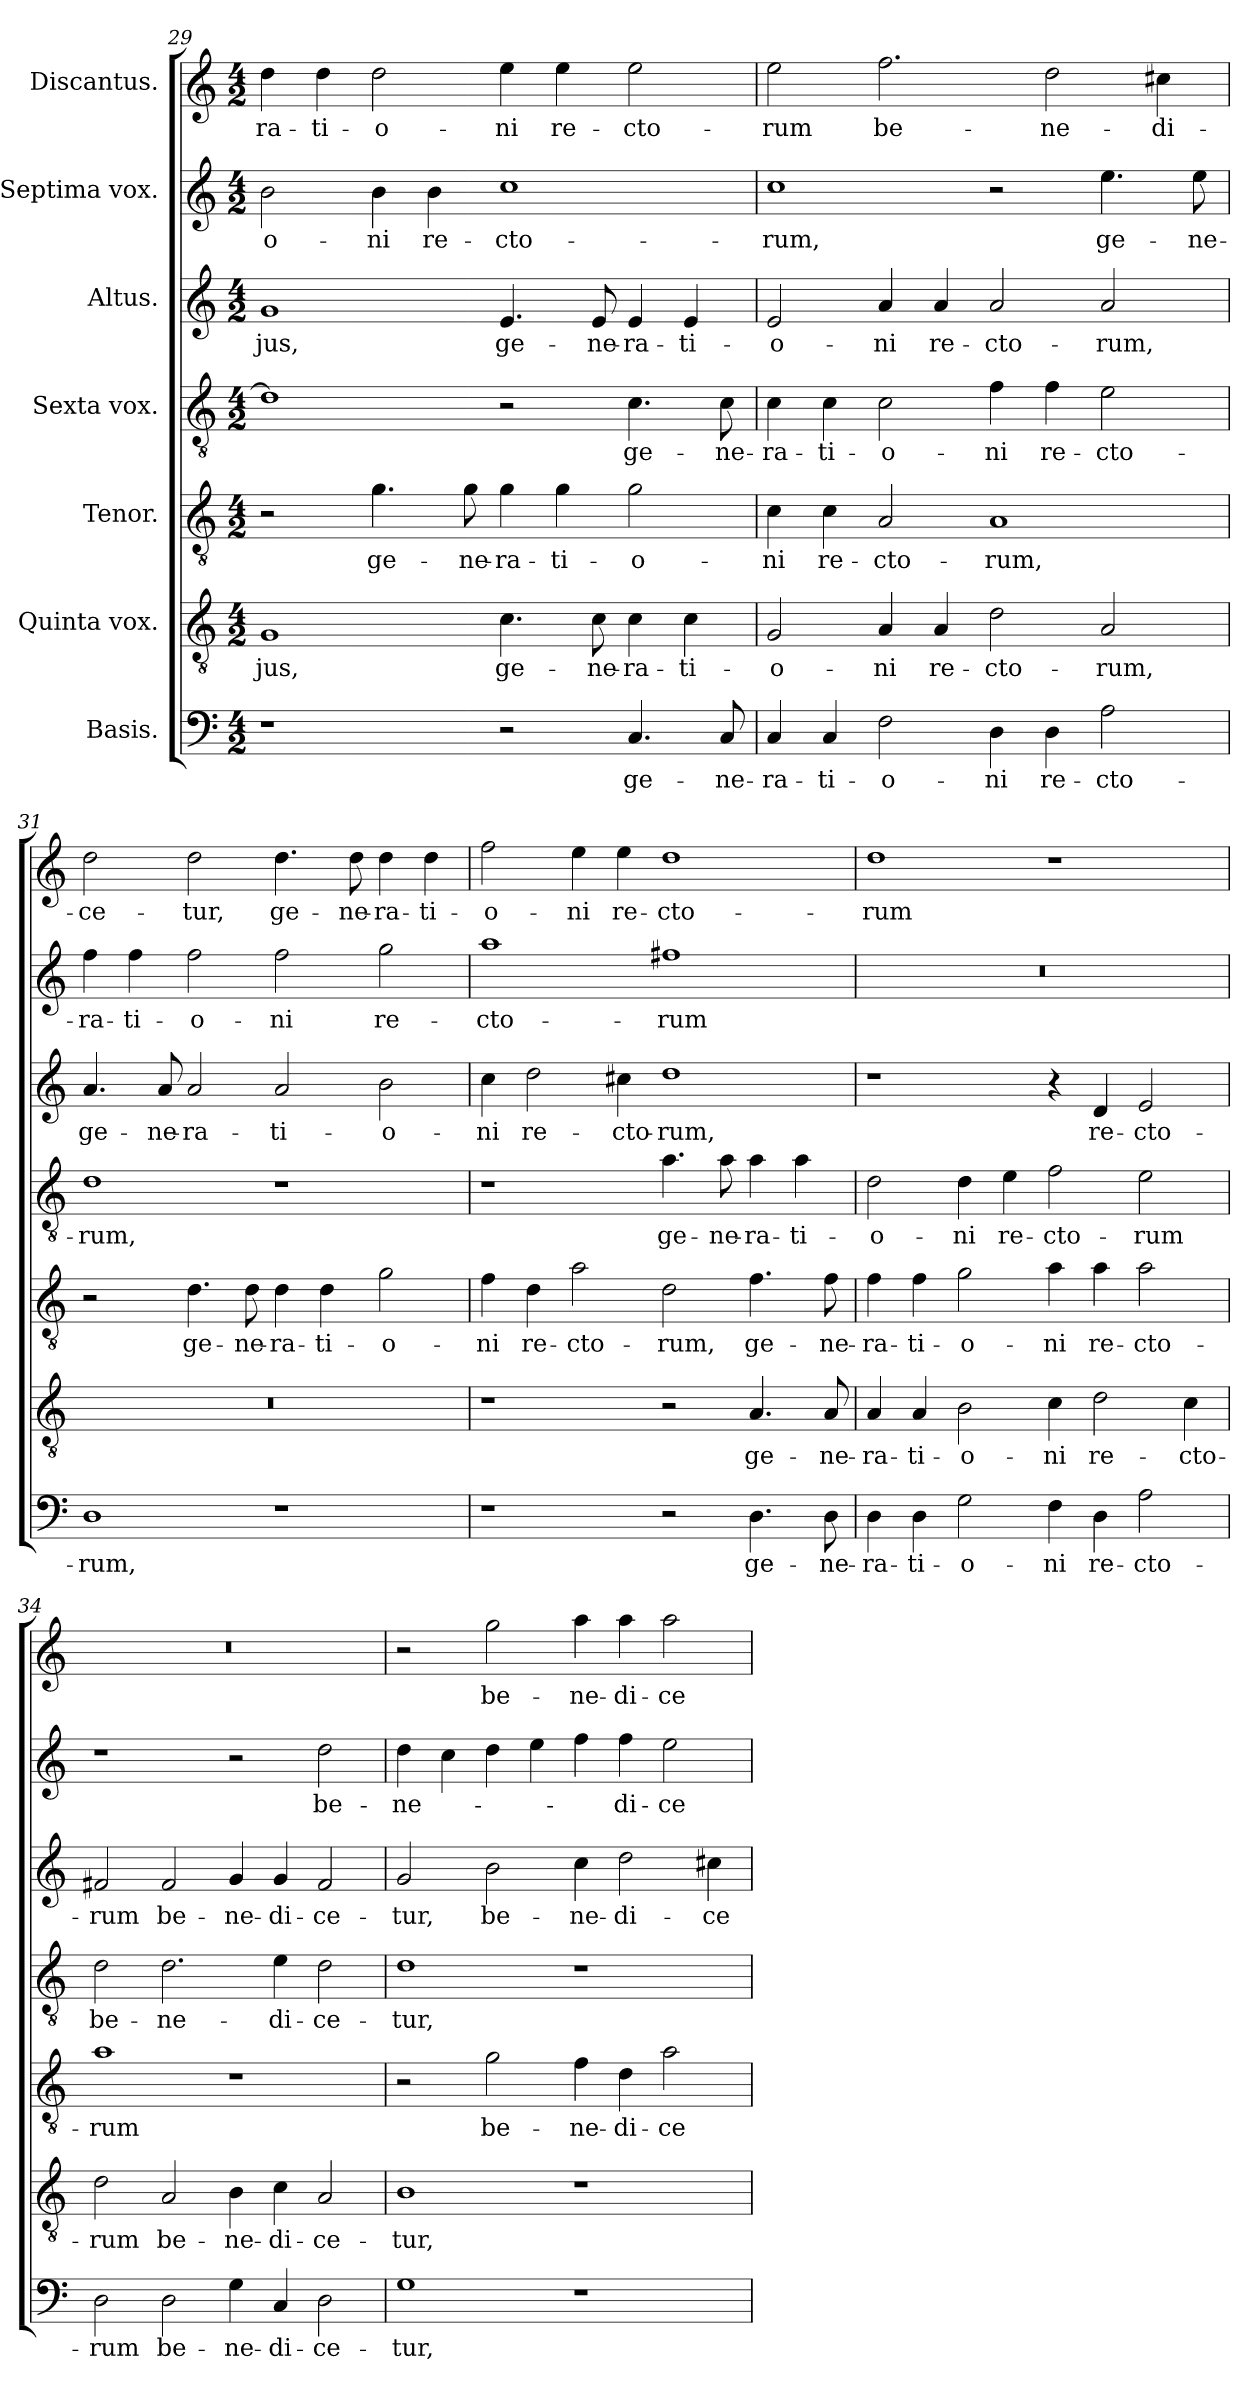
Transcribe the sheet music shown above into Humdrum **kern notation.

**kern	**text	**kern	**text	**kern	**text	**kern	**text	**kern	**text	**kern	**text	**kern	**text
*part7	*part7	*part6	*part6	*part5	*part5	*part4	*part4	*part3	*part3	*part2	*part2	*part1	*part1
*staff7	*staff7	*staff6	*staff6	*staff5	*staff5	*staff4	*staff4	*staff3	*staff3	*staff2	*staff2	*staff1	*staff1
*I"Basis.	*	*I"Quinta vox.	*	*I"Tenor.	*	*I"Sexta vox.	*	*I"Altus.	*	*I"Septima vox.	*	*I"Discantus.	*
*clefF4	*	*clefGv2	*	*clefGv2	*	*clefGv2	*	*clefG2	*	*clefG2	*	*clefG2	*
*k[]	*	*k[]	*	*k[]	*	*k[]	*	*k[]	*	*k[]	*	*k[]	*
*M4/2	*	*M4/2	*	*M4/2	*	*M4/2	*	*M4/2	*	*M4/2	*	*M4/2	*
=29	=29	=29	=29	=29	=29	=29	=29	=29	=29	=29	=29	=29	=29
!	!	!	!LO:LY:b	!	!	!	!	!	!LO:LY:b	!	!LO:LY:b	!	!LO:LY:b
1r	.	1G	-jus,	2r	.	1d]	.	1g	-jus,	2b\	-o-	4dd\	-ra-
!	!	!	!	!	!	!	!	!	!	!	!	!	!LO:LY:b
.	.	.	.	.	.	.	.	.	.	.	.	4dd\	-ti-
!	!	!	!	!	!LO:LY:b	!	!	!	!	!	!LO:LY:b	!	!LO:LY:b
.	.	.	.	4.g\	ge-	.	.	.	.	4b\	-ni	2dd\	-o-
!	!	!	!	!	!	!	!	!	!	!	!LO:LY:b	!	!
.	.	.	.	.	.	.	.	.	.	4b\	re-	.	.
!	!	!	!	!	!LO:LY:b	!	!	!	!	!	!	!	!
.	.	.	.	8g\	-ne-	.	.	.	.	.	.	.	.
!	!	!	!LO:LY:b	!	!LO:LY:b	!	!	!	!LO:LY:b	!	!LO:LY:b	!	!LO:LY:b
2r	.	4.c\	ge-	4g\	-ra-	2r	.	4.e/	ge-	1cc	-cto-	4ee\	-ni
!	!	!	!	!	!LO:LY:b	!	!	!	!	!	!	!	!LO:LY:b
.	.	.	.	4g\	-ti-	.	.	.	.	.	.	4ee\	re-
!	!	!	!LO:LY:b	!	!	!	!	!	!LO:LY:b	!	!	!	!
.	.	8c\	-ne-	.	.	.	.	8e/	-ne-	.	.	.	.
!	!LO:LY:b	!	!LO:LY:b	!	!LO:LY:b	!	!LO:LY:b	!	!LO:LY:b	!	!	!	!LO:LY:b
4.C/	ge-	4c\	-ra-	2g\	-o-	4.c\	ge-	4e/	-ra-	.	.	2ee\	-cto-
!	!	!	!LO:LY:b	!	!	!	!	!	!LO:LY:b	!	!	!	!
.	.	4c\	-ti-	.	.	.	.	4e/	-ti-	.	.	.	.
!	!LO:LY:b	!	!	!	!	!	!LO:LY:b	!	!	!	!	!	!
8C/	-ne-	.	.	.	.	8c\	-ne-	.	.	.	.	.	.
=30	=30	=30	=30	=30	=30	=30	=30	=30	=30	=30	=30	=30	=30
!	!LO:LY:b	!	!LO:LY:b	!	!LO:LY:b	!	!LO:LY:b	!	!LO:LY:b	!	!LO:LY:b	!	!LO:LY:b
4C/	-ra-	2G/	-o-	4c\	-ni	4c\	-ra-	2e/	-o-	1cc	-rum,	2ee\	-rum
!	!LO:LY:b	!	!	!	!LO:LY:b	!	!LO:LY:b	!	!	!	!	!	!
4C/	-ti-	.	.	4c\	re-	4c\	-ti-	.	.	.	.	.	.
!	!LO:LY:b	!	!LO:LY:b	!	!LO:LY:b	!	!LO:LY:b	!	!LO:LY:b	!	!	!	!LO:LY:b
2F\	-o-	4A/	-ni	2A/	-cto-	2c\	-o-	4a/	-ni	.	.	2.ff\	be-
!	!	!	!LO:LY:b	!	!	!	!	!	!LO:LY:b	!	!	!	!
.	.	4A/	re-	.	.	.	.	4a/	re-	.	.	.	.
!	!LO:LY:b	!	!LO:LY:b	!	!LO:LY:b	!	!LO:LY:b	!	!LO:LY:b	!	!	!	!
4D\	-ni	2d\	-cto-	1A	-rum,	4f\	-ni	2a/	-cto-	2r	.	.	.
!	!LO:LY:b	!	!	!	!	!	!LO:LY:b	!	!	!	!	!	!LO:LY:b
4D\	re-	.	.	.	.	4f\	re-	.	.	.	.	2dd\	-ne-
!	!LO:LY:b	!	!LO:LY:b	!	!	!	!LO:LY:b	!	!LO:LY:b	!	!LO:LY:b	!	!
2A\	-cto-	2A/	-rum,	.	.	2e\	-cto-	2a/	-rum,	4.ee\	ge-	.	.
!	!	!	!	!	!	!	!	!	!	!	!	!	!LO:LY:b
.	.	.	.	.	.	.	.	.	.	.	.	4cc#X\	-di-
!	!	!	!	!	!	!	!	!	!	!	!LO:LY:b	!	!
.	.	.	.	.	.	.	.	.	.	8ee\	-ne-	.	.
=31	=31	=31	=31	=31	=31	=31	=31	=31	=31	=31	=31	=31	=31
!	!LO:LY:b	!	!	!	!	!	!LO:LY:b	!	!LO:LY:b	!	!LO:LY:b	!	!LO:LY:b
1D	-rum,	0r	.	2r	.	1d	-rum,	4.a/	ge-	4ff\	-ra-	2dd\	-ce-
!	!	!	!	!	!	!	!	!	!	!	!LO:LY:b	!	!
.	.	.	.	.	.	.	.	.	.	4ff\	-ti-	.	.
!	!	!	!	!	!	!	!	!	!LO:LY:b	!	!	!	!
.	.	.	.	.	.	.	.	8a/	-ne-	.	.	.	.
!	!	!	!	!	!LO:LY:b	!	!	!	!LO:LY:b	!	!LO:LY:b	!	!LO:LY:b
.	.	.	.	4.d\	ge-	.	.	2a/	-ra-	2ff\	-o-	2dd\	-tur,
!	!	!	!	!	!LO:LY:b	!	!	!	!	!	!	!	!
.	.	.	.	8d\	-ne-	.	.	.	.	.	.	.	.
!	!	!	!	!	!LO:LY:b	!	!	!	!LO:LY:b	!	!LO:LY:b	!	!LO:LY:b
1r	.	.	.	4d\	-ra-	1r	.	2a/	-ti-	2ff\	-ni	4.dd\	ge-
!	!	!	!	!	!LO:LY:b	!	!	!	!	!	!	!	!
.	.	.	.	4d\	-ti-	.	.	.	.	.	.	.	.
!	!	!	!	!	!	!	!	!	!	!	!	!	!LO:LY:b
.	.	.	.	.	.	.	.	.	.	.	.	8dd\	-ne-
!	!	!	!	!	!LO:LY:b	!	!	!	!LO:LY:b	!	!LO:LY:b	!	!LO:LY:b
.	.	.	.	2g\	-o-	.	.	2b\	-o-	2gg\	re-	4dd\	-ra-
!	!	!	!	!	!	!	!	!	!	!	!	!	!LO:LY:b
.	.	.	.	.	.	.	.	.	.	.	.	4dd\	-ti-
!!LO:LB:g=z
=32	=32	=32	=32	=32	=32	=32	=32	=32	=32	=32	=32	=32	=32
!	!	!	!	!	!LO:LY:b	!	!	!	!LO:LY:b	!	!LO:LY:b	!	!LO:LY:b
1r	.	1r	.	4f\	-ni	1r	.	4cc\	-ni	1aa	-cto-	2ff\	-o-
!	!	!	!	!	!LO:LY:b	!	!	!	!LO:LY:b	!	!	!	!
.	.	.	.	4d\	re-	.	.	2dd\	re-	.	.	.	.
!	!	!	!	!	!LO:LY:b	!	!	!	!	!	!	!	!LO:LY:b
.	.	.	.	2a\	-cto-	.	.	.	.	.	.	4ee\	-ni
!	!	!	!	!	!	!	!	!	!LO:LY:b	!	!	!	!LO:LY:b
.	.	.	.	.	.	.	.	4cc#X\	-cto-	.	.	4ee\	re-
!	!	!	!	!	!LO:LY:b	!	!LO:LY:b	!	!LO:LY:b	!	!LO:LY:b	!	!LO:LY:b
2r	.	2r	.	2d\	-rum,	4.a\	ge-	1dd	-rum,	1ff#X	-rum	1dd	-cto-
!	!	!	!	!	!	!	!LO:LY:b	!	!	!	!	!	!
.	.	.	.	.	.	8a\	-ne-	.	.	.	.	.	.
!	!LO:LY:b	!	!LO:LY:b	!	!LO:LY:b	!	!LO:LY:b	!	!	!	!	!	!
4.D\	ge-	4.A/	ge-	4.f\	ge-	4a\	-ra-	.	.	.	.	.	.
!	!	!	!	!	!	!	!LO:LY:b	!	!	!	!	!	!
.	.	.	.	.	.	4a\	-ti-	.	.	.	.	.	.
!	!LO:LY:b	!	!LO:LY:b	!	!LO:LY:b	!	!	!	!	!	!	!	!
8D\	-ne-	8A/	-ne-	8f\	-ne-	.	.	.	.	.	.	.	.
=33	=33	=33	=33	=33	=33	=33	=33	=33	=33	=33	=33	=33	=33
!	!LO:LY:b	!	!LO:LY:b	!	!LO:LY:b	!	!LO:LY:b	!	!	!	!	!	!LO:LY:b
4D\	-ra-	4A/	-ra-	4f\	-ra-	2d\	-o-	1r	.	0r	.	1dd	-rum
!	!LO:LY:b	!	!LO:LY:b	!	!LO:LY:b	!	!	!	!	!	!	!	!
4D\	-ti-	4A/	-ti-	4f\	-ti-	.	.	.	.	.	.	.	.
!	!LO:LY:b	!	!LO:LY:b	!	!LO:LY:b	!	!LO:LY:b	!	!	!	!	!	!
2G\	-o-	2B\	-o-	2g\	-o-	4d\	-ni	.	.	.	.	.	.
!	!	!	!	!	!	!	!LO:LY:b	!	!	!	!	!	!
.	.	.	.	.	.	4e\	re-	.	.	.	.	.	.
!	!LO:LY:b	!	!LO:LY:b	!	!LO:LY:b	!	!LO:LY:b	!	!	!	!	!	!
4F\	-ni	4c\	-ni	4a\	-ni	2f\	-cto-	4r	.	.	.	1r	.
!	!LO:LY:b	!	!LO:LY:b	!	!LO:LY:b	!	!	!	!LO:LY:b	!	!	!	!
4D\	re-	2d\	re-	4a\	re-	.	.	4d/	re-	.	.	.	.
!	!LO:LY:b	!	!	!	!LO:LY:b	!	!LO:LY:b	!	!LO:LY:b	!	!	!	!
2A\	-cto-	.	.	2a\	-cto-	2e\	-rum	2e/	-cto-	.	.	.	.
!	!	!	!LO:LY:b	!	!	!	!	!	!	!	!	!	!
.	.	4c\	-cto-	.	.	.	.	.	.	.	.	.	.
=34	=34	=34	=34	=34	=34	=34	=34	=34	=34	=34	=34	=34	=34
!	!LO:LY:b	!	!LO:LY:b	!	!LO:LY:b	!	!LO:LY:b	!	!LO:LY:b	!	!	!	!
2D\	-rum	2d\	-rum	1a	-rum	2d\	be-	2f#X/	-rum	1r	.	0r	.
!	!LO:LY:b	!	!LO:LY:b	!	!	!	!LO:LY:b	!	!LO:LY:b	!	!	!	!
2D\	be-	2A/	be-	.	.	2.d\	-ne-	2f#/	be-	.	.	.	.
!	!LO:LY:b	!	!LO:LY:b	!	!	!	!	!	!LO:LY:b	!	!	!	!
4G\	-ne-	4B\	-ne-	1r	.	.	.	4g/	-ne-	2r	.	.	.
!	!LO:LY:b	!	!LO:LY:b	!	!	!	!LO:LY:b	!	!LO:LY:b	!	!	!	!
4C/	-di-	4c\	-di-	.	.	4e\	-di-	4g/	-di-	.	.	.	.
!	!LO:LY:b	!	!LO:LY:b	!	!	!	!LO:LY:b	!	!LO:LY:b	!	!LO:LY:b	!	!
2D\	-ce-	2A/	-ce-	.	.	2d\	-ce-	2f#/	-ce-	2dd\	be-	.	.
=35	=35	=35	=35	=35	=35	=35	=35	=35	=35	=35	=35	=35	=35
!	!LO:LY:b	!	!LO:LY:b	!	!	!	!LO:LY:b	!	!LO:LY:b	!	!LO:LY:b	!	!
1G	-tur,	1B	-tur,	2r	.	1d	-tur,	2g/	-tur,	4dd\	-ne-	2r	.
.	.	.	.	.	.	.	.	.	.	4cc\	.	.	.
!	!	!	!	!	!LO:LY:b	!	!	!	!LO:LY:b	!	!	!	!LO:LY:b
.	.	.	.	2g\	be-	.	.	2b\	be-	4dd\	.	2gg\	be-
.	.	.	.	.	.	.	.	.	.	4ee\	.	.	.
!	!	!	!	!	!LO:LY:b	!	!	!	!LO:LY:b	!	!	!	!LO:LY:b
1r	.	1r	.	4f\	-ne-	1r	.	4cc\	-ne-	4ff\	.	4aa\	-ne-
!	!	!	!	!	!LO:LY:b	!	!	!	!LO:LY:b	!	!LO:LY:b	!	!LO:LY:b
.	.	.	.	4d\	-di-	.	.	2dd\	-di-	4ff\	-di-	4aa\	-di-
!	!	!	!	!	!LO:LY:b	!	!	!	!	!	!LO:LY:b	!	!LO:LY:b
.	.	.	.	2a\	-ce-	.	.	.	.	2ee\	-ce-	2aa\	-ce-
!	!	!	!	!	!	!	!	!	!LO:LY:b	!	!	!	!
.	.	.	.	.	.	.	.	4cc#X\	-ce-	.	.	.	.
=	=	=	=	=	=	=	=	=	=	=	=	=	=
*-	*-	*-	*-	*-	*-	*-	*-	*-	*-	*-	*-	*-	*-
